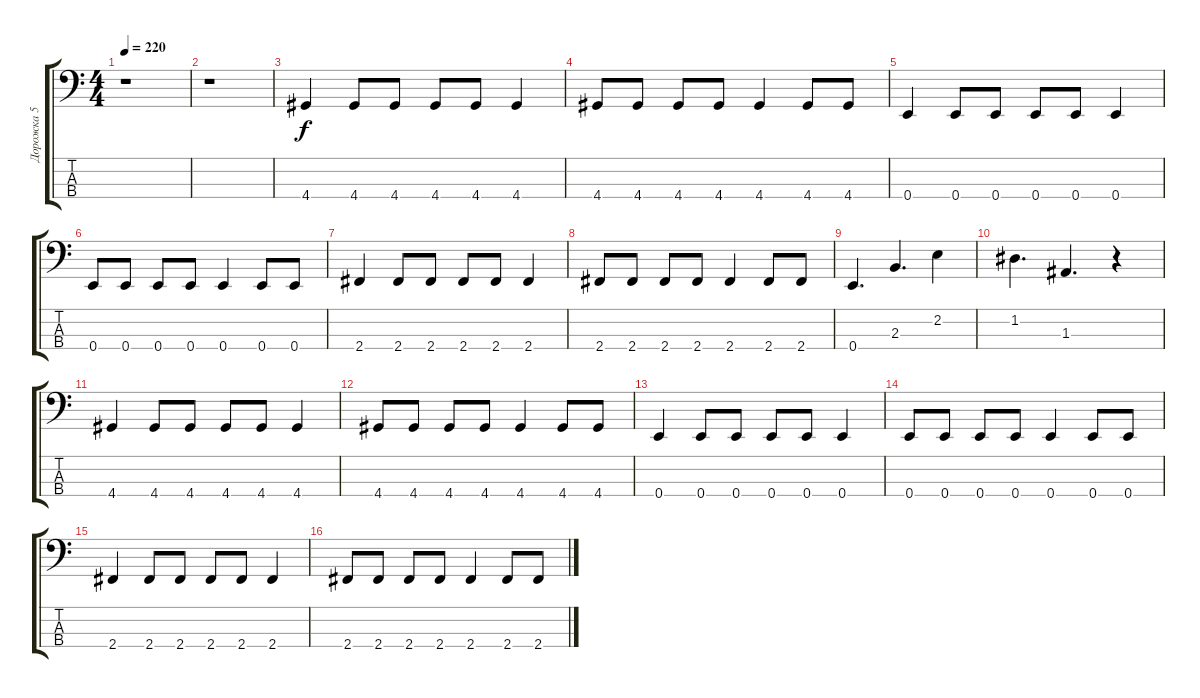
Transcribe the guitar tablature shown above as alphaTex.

\track ("Дорожка 5" "Дорожка 5") {instrument electricbassfinger}
\staff {score tabs}
\tuning (G2 D2 A1 E1) {hide}
\ts (4 4)
\tempo 220
\clef f4
\ks c
r.1{dy f} |
r.1 |
4.4.4 4.4.8 4.4.8 4.4.8 4.4.8 4.4.4 |
4.4.8 4.4.8 4.4.8 4.4.8 4.4.4 4.4.8 4.4.8 |
0.4.4 0.4.8 0.4.8 0.4.8 0.4.8 0.4.4 |
0.4.8 0.4.8 0.4.8 0.4.8 0.4.4 0.4.8 0.4.8 |
2.4.4 2.4.8 2.4.8 2.4.8 2.4.8 2.4.4 |
2.4.8 2.4.8 2.4.8 2.4.8 2.4.4 2.4.8 2.4.8 |
0.4.4{d} 2.3.4{d} 2.2.4 |
1.2.4{d} 1.3.4{d} r.4 |
4.4.4 4.4.8 4.4.8 4.4.8 4.4.8 4.4.4 |
4.4.8 4.4.8 4.4.8 4.4.8 4.4.4 4.4.8 4.4.8 |
0.4.4 0.4.8 0.4.8 0.4.8 0.4.8 0.4.4 |
0.4.8 0.4.8 0.4.8 0.4.8 0.4.4 0.4.8 0.4.8 |
2.4.4 2.4.8 2.4.8 2.4.8 2.4.8 2.4.4 |
2.4.8 2.4.8 2.4.8 2.4.8 2.4.4 2.4.8 2.4.8
